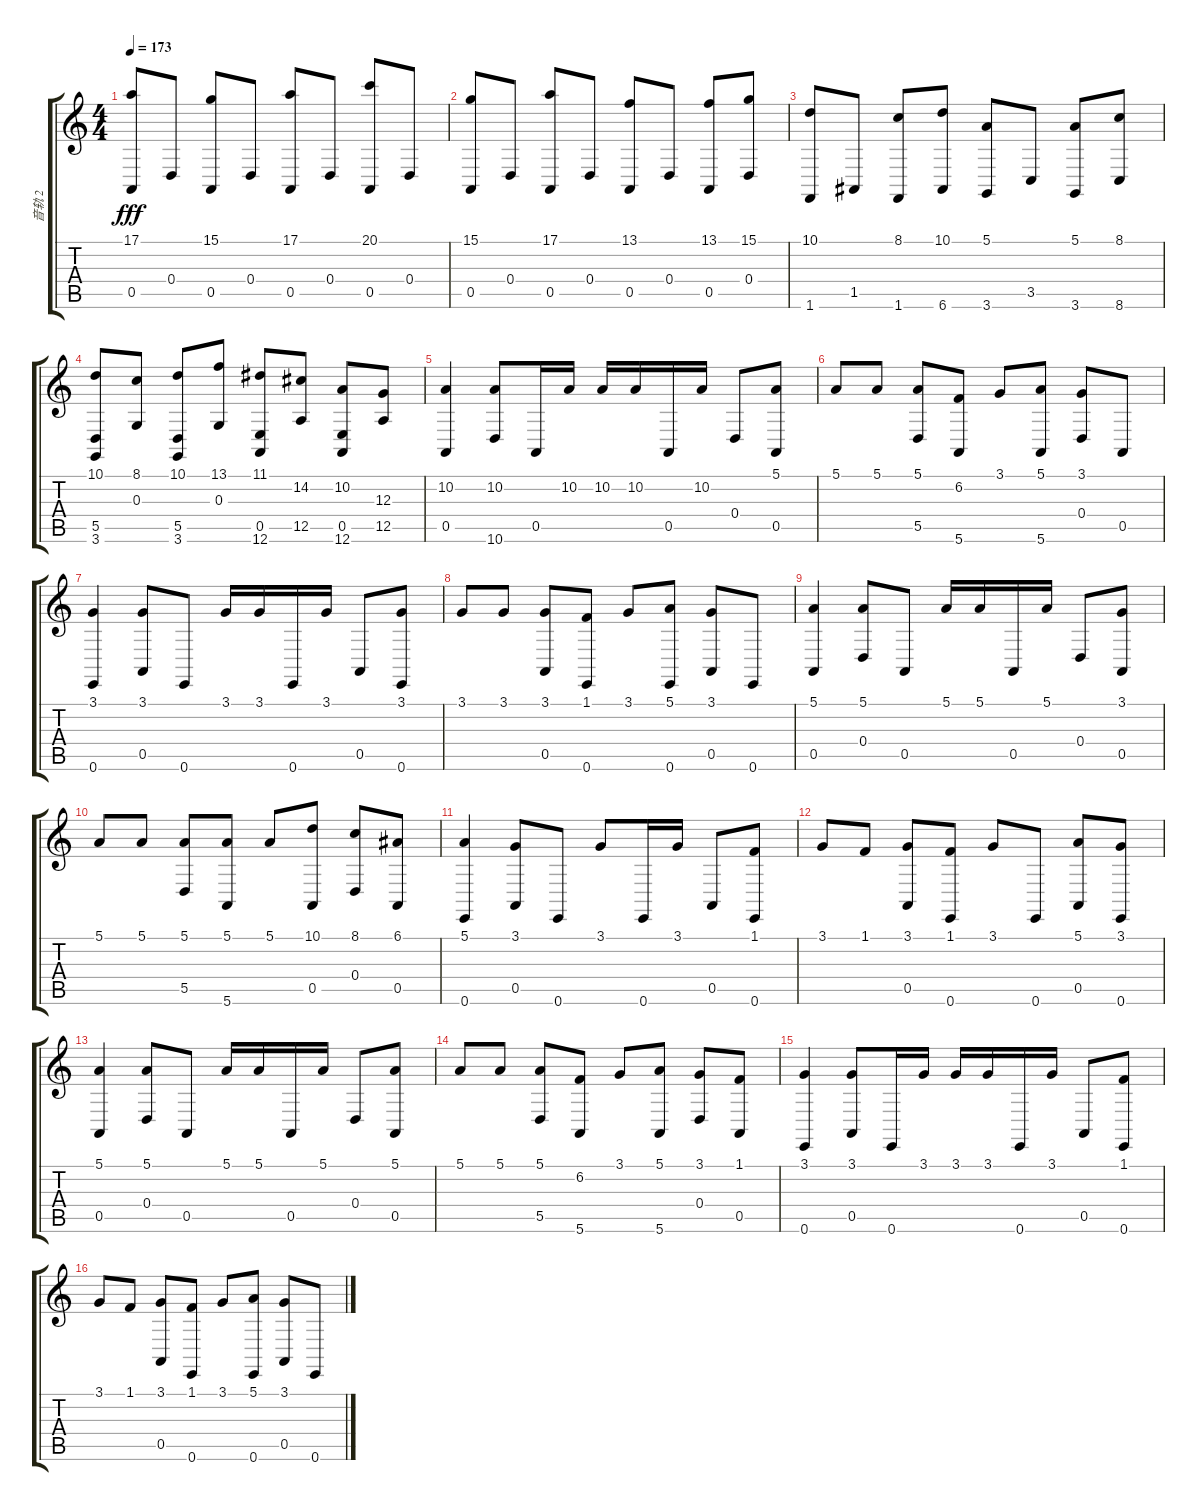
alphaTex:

\track ("音轨 2" "音轨 2") {instrument brightacousticpiano}
\staff {score tabs}
\tuning (E4 B3 G3 D3 A2 E2) {hide}
\ts (4 4)
\tempo 173
\clef g2
\ks c
(17.1 0.5).8{dy fff} 0.4.8 (15.1 0.5).8 0.4.8 (17.1 0.5).8 0.4.8 (20.1 0.5).8 0.4.8 |
(15.1 0.5).8 0.4.8 (17.1 0.5).8 0.4.8 (13.1 0.5).8 0.4.8 (13.1 0.5).8 (15.1 0.4).8 |
(10.1 1.6).8 1.5.8 (8.1 1.6).8 (10.1 6.6).8 (5.1 3.6).8 3.5.8 (5.1 3.6).8 (8.1 8.6).8 |
(10.1 5.5 3.6).8 (8.1 0.3).8 (10.1 5.5 3.6).8 (13.1 0.3).8 (11.1 0.5 12.6).8 (14.2 12.5).8 (10.2 0.5 12.6).8 (12.3 12.5).8 |
(10.2 0.5).4 (10.2 10.6).8 0.5.16 10.2.16 10.2.16 10.2.16 0.5.16 10.2.16 0.4.8 (5.1 0.5).8 |
5.1.8 5.1.8 (5.1 5.5).8 (6.2 5.6).8 3.1.8 (5.1 5.6).8 (3.1 0.4).8 0.5.8 |
(3.1 0.6).4 (3.1 0.5).8 0.6.8 3.1.16 3.1.16 0.6.16 3.1.16 0.5.8 (3.1 0.6).8 |
3.1.8 3.1.8 (3.1 0.5).8 (1.1 0.6).8 3.1.8 (5.1 0.6).8 (3.1 0.5).8 0.6.8 |
(5.1 0.5).4 (5.1 0.4).8 0.5.8 5.1.16 5.1.16 0.5.16 5.1.16 0.4.8 (3.1 0.5).8 |
5.1.8 5.1.8 (5.1 5.5).8 (5.1 5.6).8 5.1.8 (10.1 0.5).8 (8.1 0.4).8 (6.1 0.5).8 |
(5.1 0.6).4 (3.1 0.5).8 0.6.8 3.1.8 0.6.16 3.1.16 0.5.8 (1.1 0.6).8 |
3.1.8 1.1.8 (3.1 0.5).8 (1.1 0.6).8 3.1.8 0.6.8 (5.1 0.5).8 (3.1 0.6).8 |
(5.1 0.5).4 (5.1 0.4).8 0.5.8 5.1.16 5.1.16 0.5.16 5.1.16 0.4.8 (5.1 0.5).8 |
5.1.8 5.1.8 (5.1 5.5).8 (6.2 5.6).8 3.1.8 (5.1 5.6).8 (3.1 0.4).8 (1.1 0.5).8 |
(3.1 0.6).4 (3.1 0.5).8 0.6.16 3.1.16 3.1.16 3.1.16 0.6.16 3.1.16 0.5.8 (1.1 0.6).8 |
3.1.8 1.1.8 (3.1 0.5).8 (1.1 0.6).8 3.1.8 (5.1 0.6).8 (3.1 0.5).8 0.6.8
